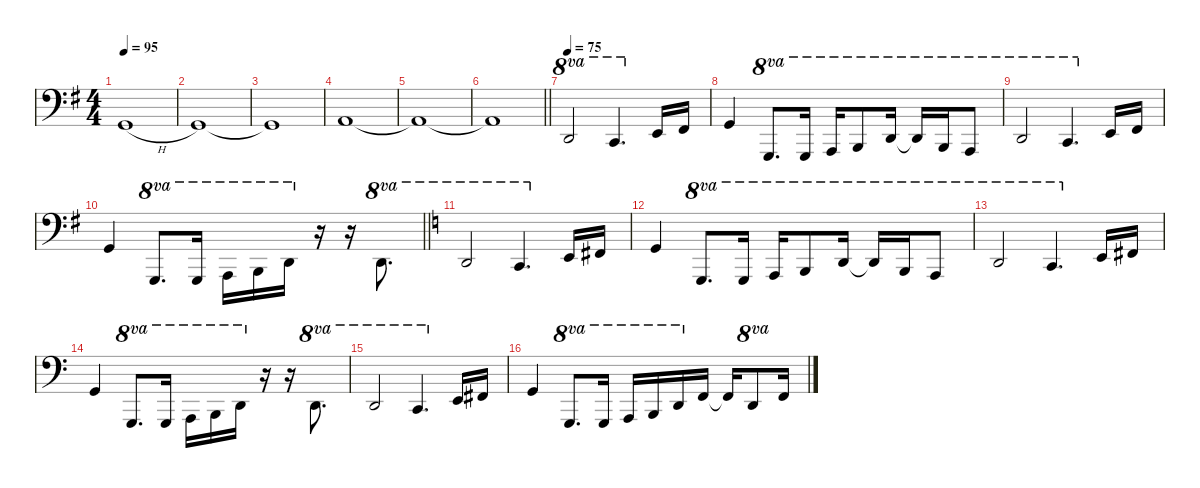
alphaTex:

\defaultSystemsLayout 4
\hideDynamics
\bracketExtendMode nobrackets
\singleTrackTrackNamePolicy hidden
\multiTrackTrackNamePolicy hidden
\otherSystemsTrackNameOrientation horizontal
\track ("John Paul Jones (Orgão 2)" "org.") {instrument drawbarorgan}
\staff {score}
\tuning (E4 B3 G3 D3 A2 E2 C-1)
\ts (4 4)
\tempo 95
\clef f4
\ks g
3.6{h t acc forcenatural}.1{dy f beam Up} |
3.6{acc forcenatural}.1{beam Up} |
3.6{t acc forcenatural}.1{beam Up} |
0.5{acc forcenatural}.1{beam Up} |
0.5{t acc forcenatural}.1{beam Up} |
\barLineRight lightlight
0.5{t acc forcenatural}.1{beam Up} |
\tempo 75
0.4{acc forcenatural}.2{ot 8va beam Up} 3.5{acc forcenatural}.4{d ot 8va beam Up} 0.6{acc forcenatural}.16{beam Up} 2.6{acc #}.16{beam Up} |
3.6{acc forcenatural}.4{beam Up} 3.6{acc forcenatural}.8{d ot 8va beam Up} 3.6{acc forcenatural}.16{ot 8va beam Up} 0.5{acc forcenatural}.16{ot 8va beam Up} 2.5{acc forcenatural}.8{ot 8va beam Up} 0.4{acc forcenatural}.16{ot 8va beam Up} 0.4{t acc forcenatural}.16{ot 8va beam Up} 2.5{acc forcenatural}.16{ot 8va beam Up} 0.5{acc forcenatural}.8{ot 8va beam Up} |
0.4{acc forcenatural}.2{ot 8va beam Up} 3.5{acc forcenatural}.4{d ot 8va beam Up} 0.6{acc forcenatural}.16{beam Up} 2.6{acc #}.16{beam Up} |
\barLineRight lightlight
3.6{acc forcenatural}.4{beam Up} 3.6{acc forcenatural}.8{d ot 8va beam Up} 3.6{acc forcenatural}.16{ot 8va beam Up} 0.5{acc forcenatural}.16{ot 8va beam Down} 2.5{acc forcenatural}.16{ot 8va beam Down} 0.4{acc forcenatural}.16{ot 8va beam Down} r.16{beam Down} r.16{beam Down} 0.4{acc forcenatural}.8{d ot 8va beam Up} |
\ks c
0.4.2{ot 8va beam Up} 3.5.4{d ot 8va beam Up} 0.6.16{beam Up} 2.6{acc #}.16{beam Up} |
3.6.4{beam Up} 3.6.8{d ot 8va beam Up} 3.6.16{ot 8va beam Up} 0.5.16{ot 8va beam Up} 2.5.8{ot 8va beam Up} 0.4.16{ot 8va beam Up} 0.4{t}.16{ot 8va beam Up} 2.5.16{ot 8va beam Up} 0.5.8{ot 8va beam Up} |
0.4.2{ot 8va beam Up} 3.5.4{d ot 8va beam Up} 0.6.16{beam Up} 2.6{acc #}.16{beam Up} |
3.6.4{beam Up} 3.6.8{d ot 8va beam Up} 3.6.16{ot 8va beam Up} 0.5.16{ot 8va beam Down} 2.5.16{ot 8va beam Down} 0.4.16{ot 8va beam Down} r.16{beam Down} r.16{beam Down} 0.4.8{d ot 8va beam Up} |
0.4.2{ot 8va beam Up} 3.5.4{d ot 8va beam Up} 0.6.16{beam Up} 2.6{acc #}.16{beam Up} |
3.6.4{beam Up} 3.6.8{d ot 8va beam Up} 3.6.16{ot 8va beam Up} 0.5.16{ot 8va beam Up} 2.5.16{ot 8va beam Up} 0.4.16{ot 8va beam Up} 1.6.16{beam Up} 1.6{t}.16{beam Up} 0.4.8{ot 8va beam Up} 1.6.16{beam Up}
